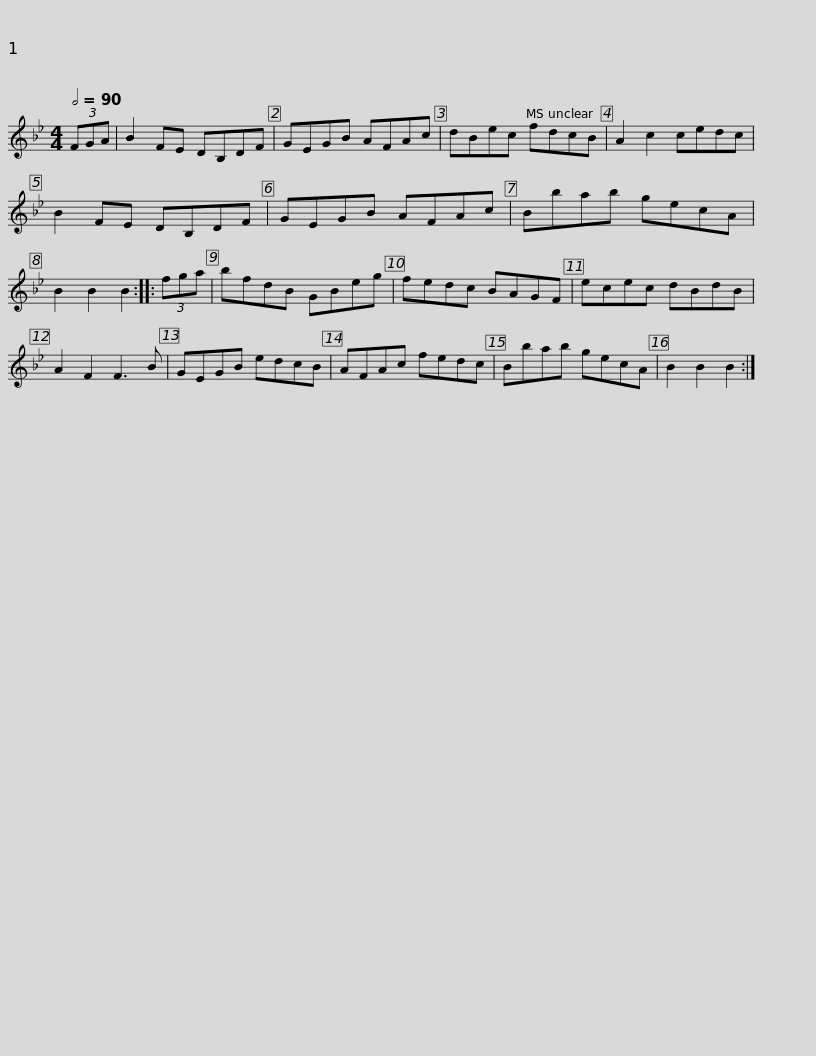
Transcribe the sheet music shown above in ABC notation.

X:1
L:1/8
Q:1/2=90
M:4/4
I:linebreak $
K:Bb
V:1 treble
V:1
 (3FGA | B2 FE DB,DF | GEGB AFAc | dBec fdcB | A2 c2 cedc | %5
 B2 FE DB,DF |$ GEGB AFAc | Bbab gecA | B2 B2 B2 :: (3fga | %10
 bfdB GBeg | fedc BAGF |$ ecec dBdB | A2 F2 F3 B | GEGB edcB | %15
 AFAc fedc | Bbab gecA | B2 B2 B2 :| %18
